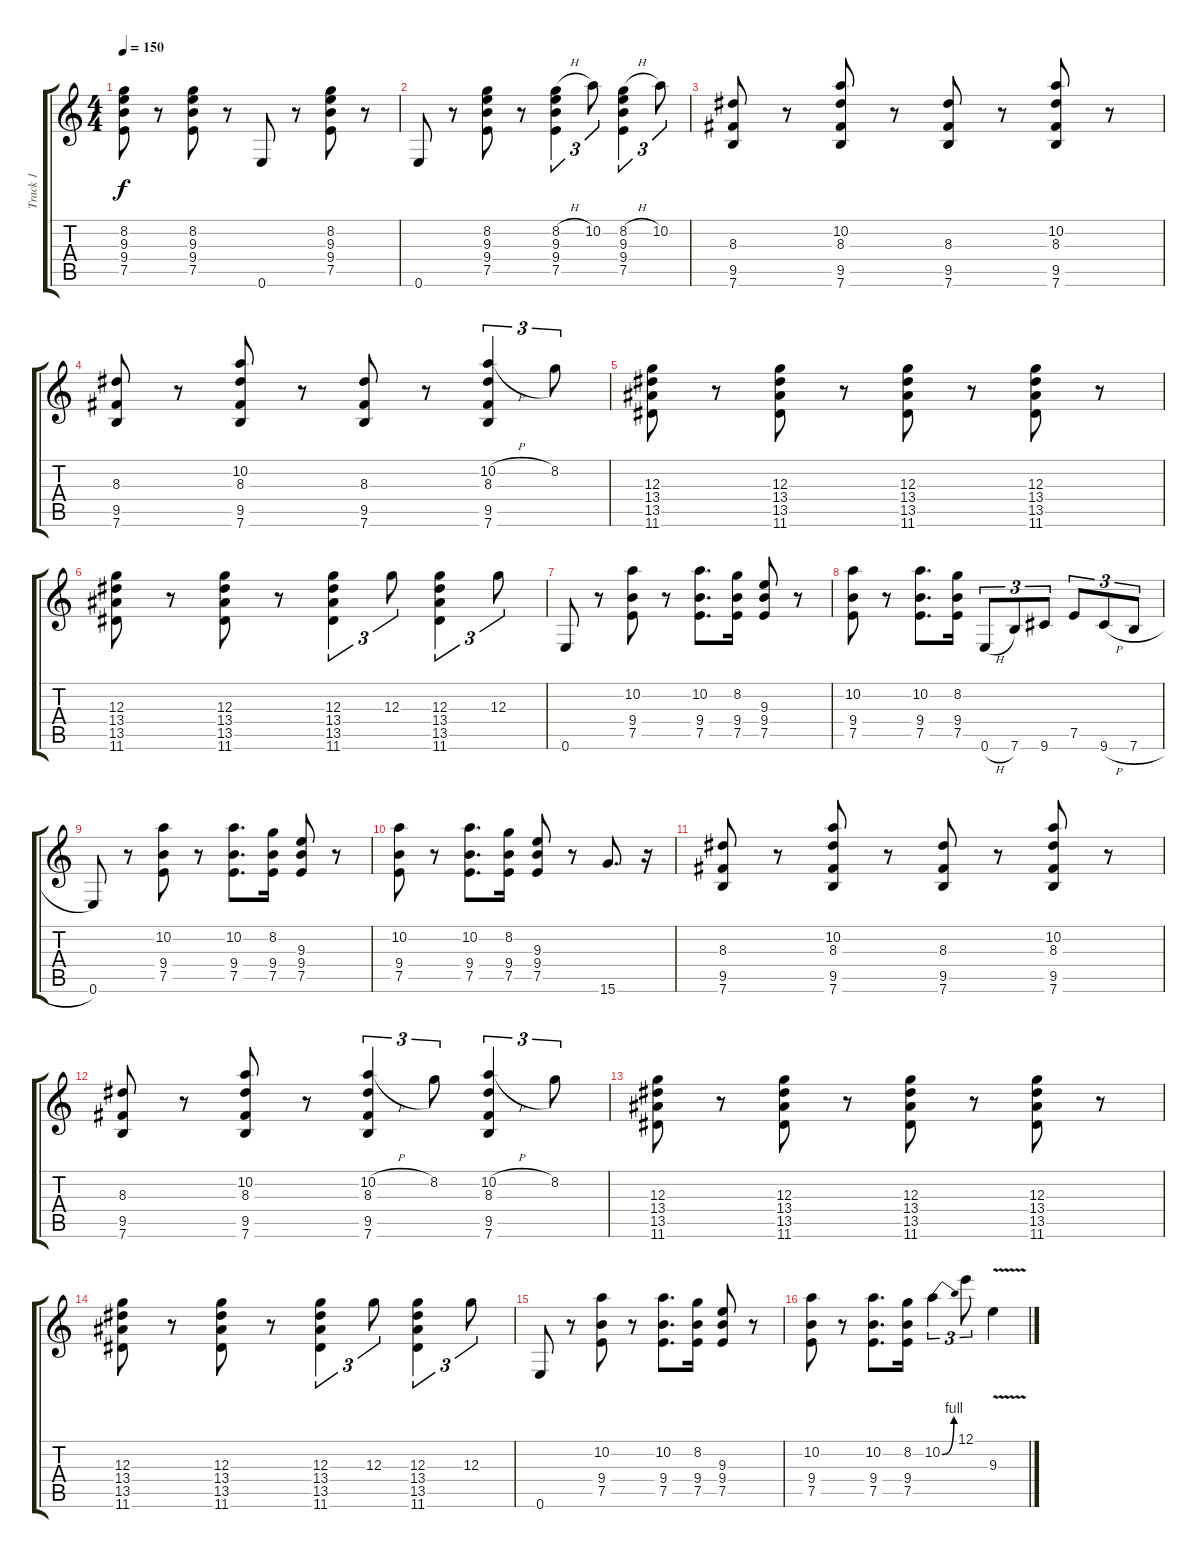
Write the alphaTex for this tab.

\track ("Track 1" "Track 1") {instrument acousticguitarsteel}
\staff {score tabs}
\tuning (E4 B3 G3 D3 A2 E2) {hide}
\ts (4 4)
\tempo 150
\clef g2
\ks c
(8.2 9.3 9.4 7.5).8{dy f} r.8 (8.2 9.3 9.4 7.5).8 r.8 0.6.8 r.8 (8.2 9.3 9.4 7.5).8 r.8 |
0.6.8 r.8 (8.2 9.3 9.4 7.5).8 r.8 (8.2{h} 9.3 9.4 7.5).4{tu (3 2)} 10.2.8{tu (3 2)} (8.2{h} 9.3 9.4 7.5).4{tu (3 2)} 10.2.8{tu (3 2)} |
(8.3 9.5 7.6).8 r.8 (10.2 8.3 9.5 7.6).8 r.8 (8.3 9.5 7.6).8 r.8 (10.2 8.3 9.5 7.6).8 r.8 |
(8.3 9.5 7.6).8 r.8 (10.2 8.3 9.5 7.6).8 r.8 (8.3 9.5 7.6).8 r.8 (10.2{h} 8.3 9.5 7.6).4{tu (3 2)} 8.2.8{tu (3 2)} |
(12.3 13.4 13.5 11.6).8 r.8 (12.3 13.4 13.5 11.6).8 r.8 (12.3 13.4 13.5 11.6).8 r.8 (12.3 13.4 13.5 11.6).8 r.8 |
(12.3 13.4 13.5 11.6).8 r.8 (12.3 13.4 13.5 11.6).8 r.8 (12.3 13.4 13.5 11.6).4{tu (3 2)} 12.3.8{tu (3 2)} (12.3 13.4 13.5 11.6).4{tu (3 2)} 12.3.8{tu (3 2)} |
0.6.8 r.8 (10.2 9.4 7.5).8 r.8 (10.2 9.4 7.5).8{d} (8.2 9.4 7.5).16 (9.3 9.4 7.5).8 r.8 |
(10.2 9.4 7.5).8 r.8 (10.2 9.4 7.5).8{d} (8.2 9.4 7.5).16 0.6{h}.8{tu (3 2)} 7.6.8{tu (3 2)} 9.6.8{tu (3 2)} 7.5.8{tu (3 2)} 9.6{h}.8{tu (3 2)} 7.6{h}.8{tu (3 2)} |
0.6.8 r.8 (10.2 9.4 7.5).8 r.8 (10.2 9.4 7.5).8{d} (8.2 9.4 7.5).16 (9.3 9.4 7.5).8 r.8 |
(10.2 9.4 7.5).8 r.8 (10.2 9.4 7.5).8{d} (8.2 9.4 7.5).16 (9.3 9.4 7.5).8 r.8 15.6.8{d} r.16 |
(8.3 9.5 7.6).8 r.8 (10.2 8.3 9.5 7.6).8 r.8 (8.3 9.5 7.6).8 r.8 (10.2 8.3 9.5 7.6).8 r.8 |
(8.3 9.5 7.6).8 r.8 (10.2 8.3 9.5 7.6).8 r.8 (10.2{h} 8.3 9.5 7.6).4{tu (3 2)} 8.2.8{tu (3 2)} (10.2{h} 8.3 9.5 7.6).4{tu (3 2)} 8.2.8{tu (3 2)} |
(12.3 13.4 13.5 11.6).8 r.8 (12.3 13.4 13.5 11.6).8 r.8 (12.3 13.4 13.5 11.6).8 r.8 (12.3 13.4 13.5 11.6).8 r.8 |
(12.3 13.4 13.5 11.6).8 r.8 (12.3 13.4 13.5 11.6).8 r.8 (12.3 13.4 13.5 11.6).4{tu (3 2)} 12.3.8{tu (3 2)} (12.3 13.4 13.5 11.6).4{tu (3 2)} 12.3.8{tu (3 2)} |
0.6.8 r.8 (10.2 9.4 7.5).8 r.8 (10.2 9.4 7.5).8{d} (8.2 9.4 7.5).16 (9.3 9.4 7.5).8 r.8 |
(10.2 9.4 7.5).8 r.8 (10.2 9.4 7.5).8{d} (8.2 9.4 7.5).16 10.2{be (bend 0 0 60 4)}.4{tu (3 2)} 12.1.8{tu (3 2)} 9.3{v}.4
